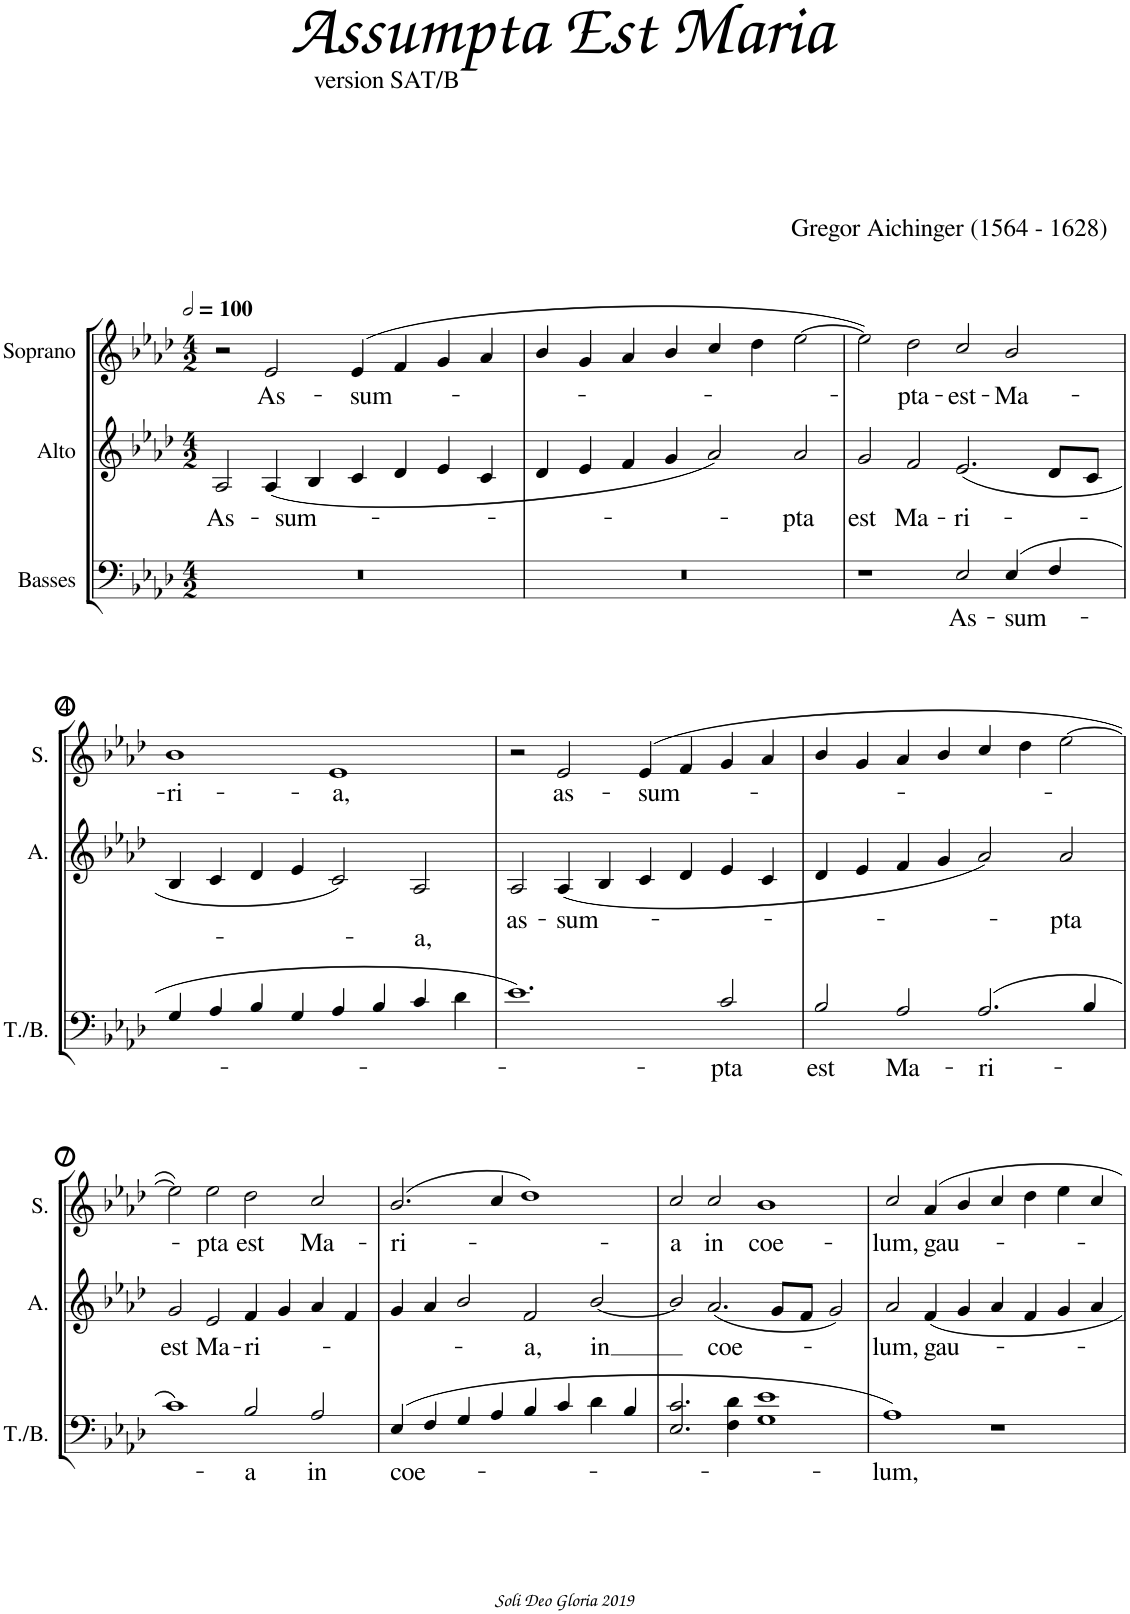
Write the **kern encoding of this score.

**kern	**text	**kern	**text	**kern	**text
*part3	*part3	*part2	*part2	*part1	*part1
*staff3	*staff3	*staff2	*staff2	*staff1	*staff1
*I"Basses	*	*I"Alto	*	*I"Soprano	*
*	*	*I'A.	*	*I'S.	*
*clefF4	*	*clefG2	*	*clefG2	*
*k[b-e-a-d-]	*	*k[b-e-a-d-]	*	*k[b-e-a-d-]	*
*	*	*A-:	*	*A-:	*
*M4/2	*	*M4/2	*	*M4/2	*
*MM200	*	*MM200	*	*MM200	*
=1	=1	=1	=1	=1	=1
!	!	!	!LO:LY:b	!	!
0r	.	2A-/	As-	2r	.
!	!	!	!LO:LY:b	!	!LO:LY:b
.	.	(4A-/	-sum-	2e-/	As-
.	.	4B-/	.	.	.
!	!	!	!	!	!LO:LY:b
.	.	4c/	.	(4e-/	-sum-
.	.	4d-/	.	4f/	.
.	.	4e-/	.	4g/	.
.	.	4c/	.	4a-/	.
=2	=2	=2	=2	=2	=2
0r	.	4d-/	.	4b-/	.
.	.	4e-/	.	4g/	.
.	.	4f/	.	4a-/	.
.	.	4g/	.	4b-/	.
.	.	2a-/)	.	4cc/	.
.	.	.	.	4dd-\	.
!	!	!	!LO:LY:b	!	!
.	.	2a-/	-pta	[2ee-\	.
=3	=3	=3	=3	=3	=3
!	!	!	!LO:LY:b	!	!
1r	.	2g/	est	2ee-\])	.
!	!	!	!LO:LY:b	!	!LO:LY:b
.	.	2f/	Ma-	2dd-\	-pta-
!	!LO:LY:b	!	!LO:LY:b	!	!LO:LY:b
2E-/	As-	(2.e-/	-ri-	2cc/	-est-
!	!LO:LY:b	!	!	!	!LO:LY:b
(4E-/	-sum-	.	.	2b-/	-Ma-
4F/	.	8d-/L	.	.	.
.	.	8c/J	.	.	.
!!LO:LB:g=z
=4	=4	=4	=4	=4	=4
!	!	!	!	!	!LO:LY:b
4G/	.	4B-/	.	1b-	-ri-
4A-/	.	4c/	.	.	.
4B-/	.	4d-/	.	.	.
4G/	.	4e-/	.	.	.
!	!	!	!	!	!LO:LY:b
4A-/	.	2c/)	.	1e-	-a,
4B-/	.	.	.	.	.
!	!	!	!LO:LY:b	!	!
4c/	.	2A-/	-a,	.	.
4d-\	.	.	.	.	.
=5	=5	=5	=5	=5	=5
!	!	!	!LO:LY:b	!	!
1.e-)	.	2A-/	as-	2r	.
!	!	!	!LO:LY:b	!	!LO:LY:b
.	.	(4A-/	-sum-	2e-/	as-
.	.	4B-/	.	.	.
!	!	!	!	!	!LO:LY:b
.	.	4c/	.	(4e-/	-sum-
.	.	4d-/	.	4f/	.
!	!LO:LY:b	!	!	!	!
2c/	-pta	4e-/	.	4g/	.
.	.	4c/	.	4a-/	.
=6	=6	=6	=6	=6	=6
!	!LO:LY:b	!	!	!	!
2B-/	est	4d-/	.	4b-/	.
.	.	4e-/	.	4g/	.
!	!LO:LY:b	!	!	!	!
2A-/	Ma-	4f/	.	4a-/	.
.	.	4g/	.	4b-/	.
!	!LO:LY:b	!	!	!	!
(2.A-/	-ri-	2a-/)	.	4cc/	.
.	.	.	.	4dd-\	.
!	!	!	!LO:LY:b	!	!
.	.	2a-/	-pta	[2ee-\	.
4B-/	.	.	.	.	.
!!LO:LB:g=z
=7	=7	=7	=7	=7	=7
!	!	!	!LO:LY:b	!	!
1c)	.	2g/	est	2ee-\])	.
!	!	!	!LO:LY:b	!	!LO:LY:b
.	.	2e-/	Ma-	2ee-\	-pta
!	!LO:LY:b	!	!LO:LY:b	!	!LO:LY:b
2B-/	-a	4f/	-ri-	2dd-\	est
.	.	4g/	.	.	.
!	!LO:LY:b	!	!	!	!LO:LY:b
2A-/	in	4a-/	.	2cc/	Ma-
.	.	4f/	.	.	.
=8	=8	=8	=8	=8	=8
!	!LO:LY:b	!	!	!	!LO:LY:b
(4E-/	coe-	4g/	.	(2.b-/	-ri-
4F/	.	4a-/	.	.	.
4G/	.	2b-/	.	.	.
4A-/	.	.	.	4cc/	.
!	!	!	!LO:LY:b	!	!
4B-/	.	2f/	-a,	1dd-)	.
4c/	.	.	.	.	.
!	!	!	!LO:LY:b	!	!
4d-\	.	[2b-/	in	.	.
4B-/	.	.	.	.	.
=9	=9	=9	=9	=9	=9
!	!	!	!	!	!LO:LY:b
2.E-/ 2.c/	.	2b-/]	.	2cc/	-a
!	!	!	!LO:LY:b	!	!LO:LY:b
.	.	(2.a-/	coe-	2cc/	in
4F\ 4d-\	.	.	.	.	.
!	!	!	!	!	!LO:LY:b
1G 1e-	.	.	.	1b-	coe-
.	.	8g/L	.	.	.
.	.	8f/J	.	.	.
.	.	2g/)	.	.	.
=10	=10	=10	=10	=10	=10
!	!LO:LY:b	!	!LO:LY:b	!	!LO:LY:b
1A-)	-lum,	2a-/	-lum,	2cc/	-lum,
!	!	!	!LO:LY:b	!	!LO:LY:b
.	.	4f/	gau-	4a-/	gau-
.	.	4g/	.	4b-/	.
1r	.	4a-/	.	4cc/	.
.	.	4f/	.	4dd-\	.
.	.	4g/	.	4ee-\	.
.	.	4a-/	.	4cc/	.
=	=	=	=	=	=
*-	*-	*-	*-	*-	*-
